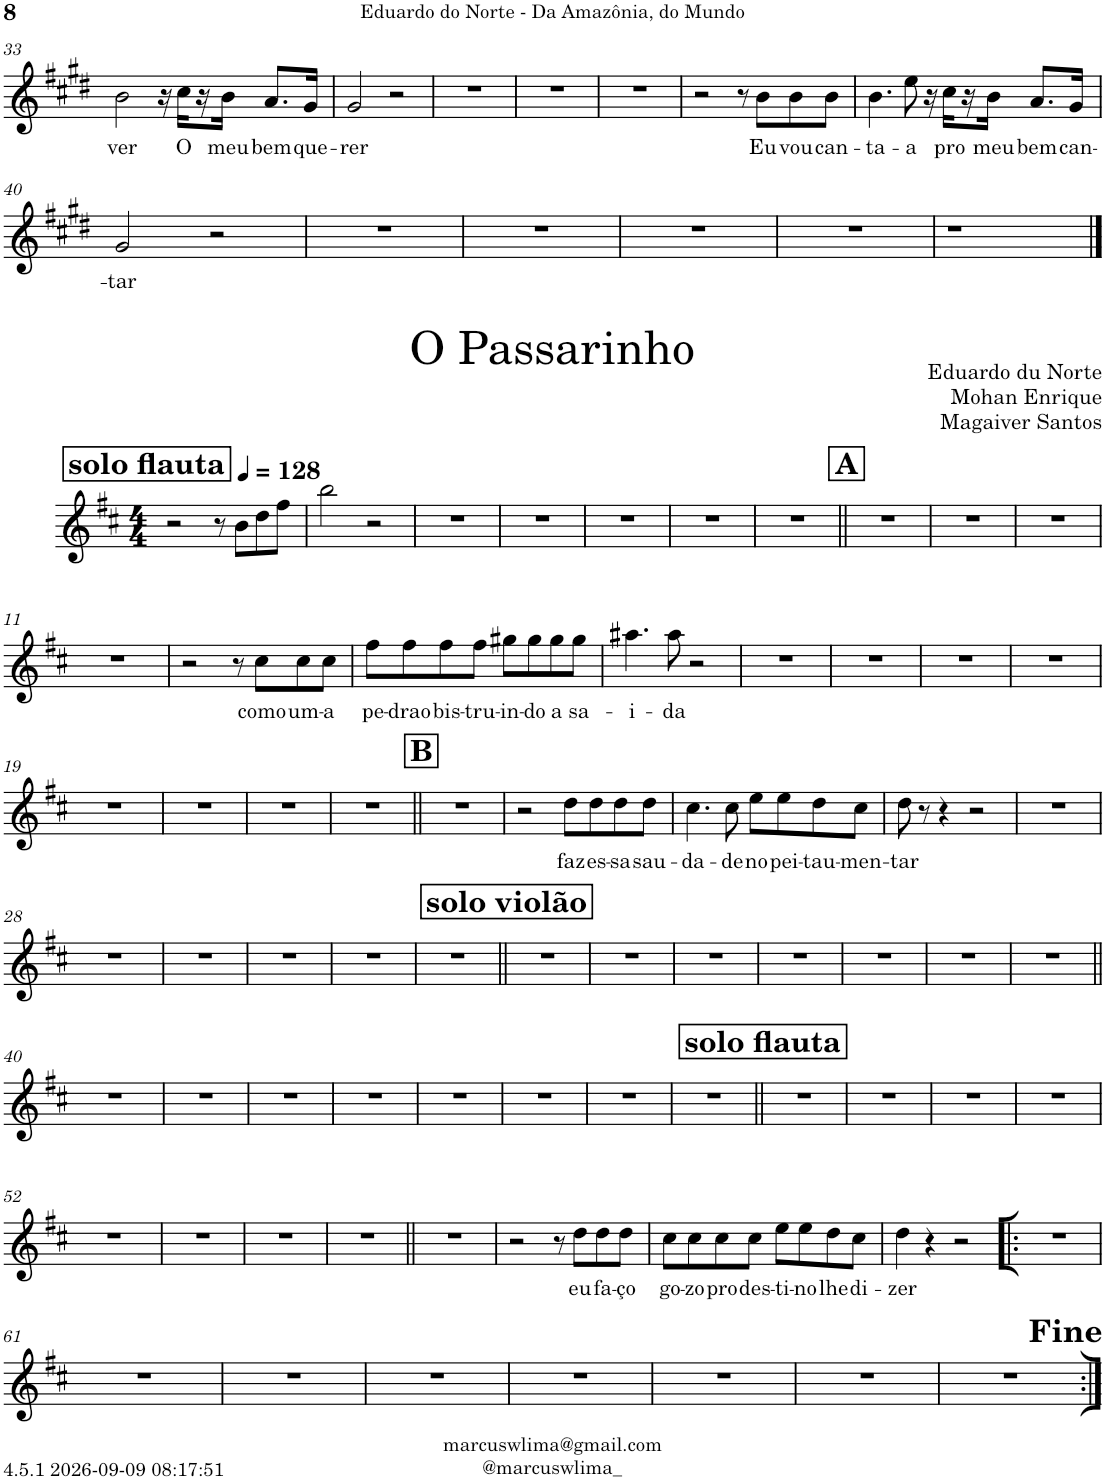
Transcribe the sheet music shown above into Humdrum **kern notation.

**kern	**text
*part1	*part1
*staff1	*staff1
*I"Voice	*
*I'Vo.	*
!!LO:PB:g=z
*clefG2	*
*k[f#c#g#d#]	*
*M4/4	*
=33	=33
!	!LO:LY:b
2b\	ver
16r	.
!	!LO:LY:b
16cc#\LL	O
16r	.
!	!LO:LY:b
16b\JL	meu
!	!LO:LY:b
8.a/L	bem
!	!LO:LY:b
16g#/Jk	que-
=34	=34
!	!LO:LY:b
2g#/	-rer
2r	.
=35	=35
1r	.
=36	=36
1r	.
=37	=37
1r	.
=38	=38
2r	.
8r	.
!	!LO:LY:b
8b\L	Eu
!	!LO:LY:b
8b\	vou
!	!LO:LY:b
8b\J	can-
=39	=39
!	!LO:LY:b
4.b\	-ta-
!	!LO:LY:b
8ee\	-a
16r	.
!	!LO:LY:b
16cc#\LL	pro
16r	.
!	!LO:LY:b
16b\JL	meu
!	!LO:LY:b
8.a/L	bem
!	!LO:LY:b
16g#/Jk	can-
!!LO:LB:g=z
=40	=40
!	!LO:LY:b
2g#/	-tar
2r	.
=41	=41
1r	.
=42	=42
1r	.
=43	=43
1r	.
=44	=44
1r	.
=45	=45
1r	.
!!LO:LB:g=z
==1	==1
!!LO:REH:place=s1:a:B:cj:fs=14:t=solo flauta
*k[f#c#]	*
*M4/4	*
*MM128	*
2r	.
8r	.
8b\L	.
8dd\	.
8ff#\J	.
=2	=2
2bb\	.
2r	.
=3	=3
1r	.
=4	=4
1r	.
=5	=5
1r	.
=6	=6
1r	.
=7	=7
1r	.
!!LO:REH:place=s1:a:B:cj:fs=14:t=A
=8||	=8||
1r	.
=9	=9
1r	.
=10	=10
1r	.
!!LO:LB:g=z
=11	=11
1r	.
=12	=12
2r	.
8r	.
!	!LO:LY:b
8cc#\L	como
!	!LO:LY:b
8cc#\	um-
!	!LO:LY:b
8cc#\J	-a
=13	=13
!	!LO:LY:b
8ff#\L	pe-
!	!LO:LY:b
8ff#\	-drao
!	!LO:LY:b
8ff#\	bis-
!	!LO:LY:b
8ff#\J	-tru-
!	!LO:LY:b
8gg#X\L	-in-
!	!LO:LY:b
8gg#\	-do
!	!LO:LY:b
8gg#\	a
!	!LO:LY:b
8gg#\J	sa-
=14	=14
!	!LO:LY:b
4.aa#X\	-i-
!	!LO:LY:b
8aa#\	-da
2r	.
=15	=15
1r	.
=16	=16
1r	.
=17	=17
1r	.
=18	=18
1r	.
!!LO:LB:g=z
=19	=19
1r	.
=20	=20
1r	.
=21	=21
1r	.
=22	=22
1r	.
!!LO:REH:place=s1:a:B:cj:fs=14:t=B
=23||	=23||
1r	.
=24	=24
2r	.
!	!LO:LY:b
8dd\L	faz
!	!LO:LY:b
8dd\	es-
!	!LO:LY:b
8dd\	-sa
!	!LO:LY:b
8dd\J	sau-
=25	=25
!	!LO:LY:b
4.cc#\	-da-
!	!LO:LY:b
8cc#\	-de
!	!LO:LY:b
8ee\L	no
!	!LO:LY:b
8ee\	pei-
!	!LO:LY:b
8dd\	-tau-
!	!LO:LY:b
8cc#\J	-men-
=26	=26
!	!LO:LY:b
8dd\	-tar
8r	.
4r	.
2r	.
=27	=27
1r	.
!!LO:LB:g=z
=28	=28
1r	.
=29	=29
1r	.
=30	=30
1r	.
=31	=31
1r	.
=32	=32
1r	.
!!LO:REH:place=s1:a:B:cj:fs=14:t=solo violão
=33||	=33||
1r	.
=34	=34
1r	.
=35	=35
1r	.
=36	=36
1r	.
=37	=37
1r	.
=38	=38
1r	.
=39	=39
1r	.
!!LO:LB:g=z
=40||	=40||
1r	.
=41	=41
1r	.
=42	=42
1r	.
=43	=43
1r	.
=44	=44
1r	.
=45	=45
1r	.
=46	=46
1r	.
=47	=47
1r	.
!!LO:REH:place=s1:a:B:cj:fs=14:t=solo flauta
=48||	=48||
1r	.
=49	=49
1r	.
=50	=50
1r	.
=51	=51
1r	.
!!LO:LB:g=z
=52	=52
1r	.
=53	=53
1r	.
=54	=54
1r	.
=55	=55
1r	.
=56||	=56||
1r	.
=57	=57
2r	.
8r	.
!	!LO:LY:b
8dd\L	eu
!	!LO:LY:b
8dd\	fa-
!	!LO:LY:b
8dd\J	-ço
=58	=58
!	!LO:LY:b
8cc#\L	go-
!	!LO:LY:b
8cc#\	-zo
!	!LO:LY:b
8cc#\	pro
!	!LO:LY:b
8cc#\J	des-
!	!LO:LY:b
8ee\L	-ti-
!	!LO:LY:b
8ee\	-no
!	!LO:LY:b
8dd\	lhe
!	!LO:LY:b
8cc#\J	di-
=59	=59
!	!LO:LY:b
4dd\	-zer
4r	.
2r	.
=60!|:	=60!|:
1r	.
!!LO:LB:g=z
=61	=61
1r	.
=62	=62
1r	.
=63	=63
1r	.
=64	=64
1r	.
=65	=65
1r	.
=66	=66
1r	.
=67	=67
1r	.
!LO:TX:a:t=<b><font size="15"/>Fine</b>	!
=:|!	=:|!
*-	*-
